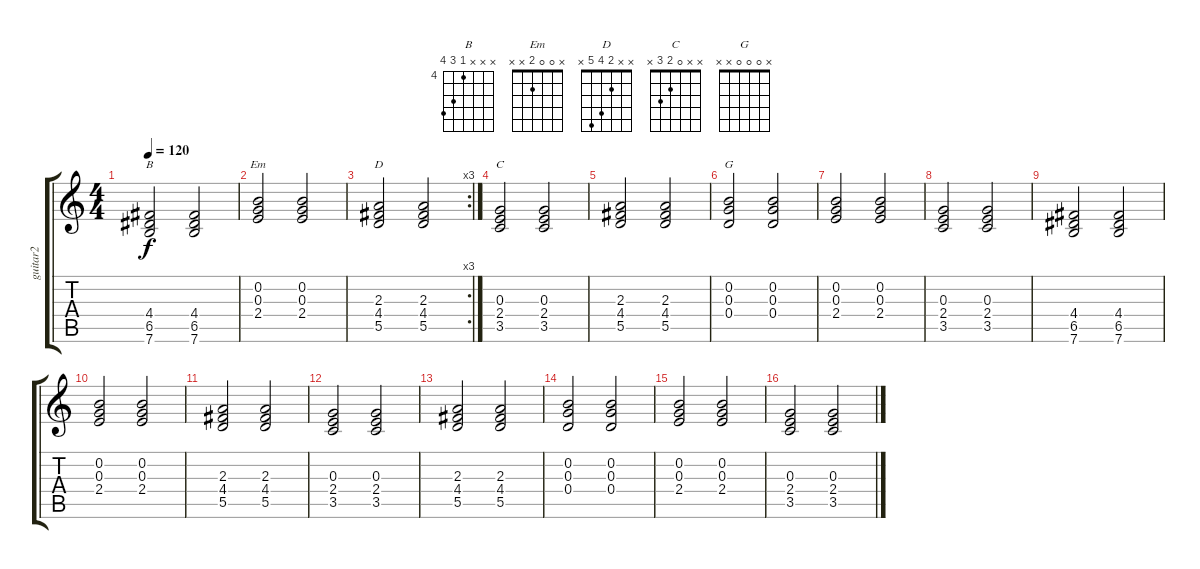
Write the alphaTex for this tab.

\track ("guitar2" "guitar2") {instrument electricguitarclean}
\staff {score tabs}
\tuning (E4 B3 G3 D3 A2 E2) {hide}
\chord ("B" x x x 4 6 7) {firstfret 4}
\chord ("Em" x 0 0 2 x x)
\chord ("D" x x 2 4 5 x)
\chord ("C" x x 0 2 3 x)
\chord ("G" x 0 0 0 x x)
\ts (4 4)
\tempo 120
\clef g2
\ks c
(4.4 6.5 7.6).2{ch "B" dy f} (4.4 6.5 7.6).2 |
(0.2 0.3 2.4).2{ch "Em"} (0.2 0.3 2.4).2 |
\rc 3
(2.3 4.4 5.5).2{ch "D"} (2.3 4.4 5.5).2 |
(0.3 2.4 3.5).2{ch "C"} (0.3 2.4 3.5).2 |
(2.3 4.4 5.5).2 (2.3 4.4 5.5).2 |
(0.2 0.3 0.4).2{ch "G" volume 8} (0.2 0.3 0.4).2 |
(0.2 0.3 2.4).2 (0.2 0.3 2.4).2 |
(0.3 2.4 3.5).2{volume 7} (0.3 2.4 3.5).2 |
(4.4 6.5 7.6).2 (4.4 6.5 7.6).2 |
(0.2 0.3 2.4).2{volume 6} (0.2 0.3 2.4).2 |
(2.3 4.4 5.5).2 (2.3 4.4 5.5).2 |
(0.3 2.4 3.5).2{volume 5} (0.3 2.4 3.5).2 |
(2.3 4.4 5.5).2 (2.3 4.4 5.5).2 |
(0.2 0.3 0.4).2{volume 3} (0.2 0.3 0.4).2 |
(0.2 0.3 2.4).2 (0.2 0.3 2.4).2 |
(0.3 2.4 3.5).2{volume 0} (0.3 2.4 3.5).2
